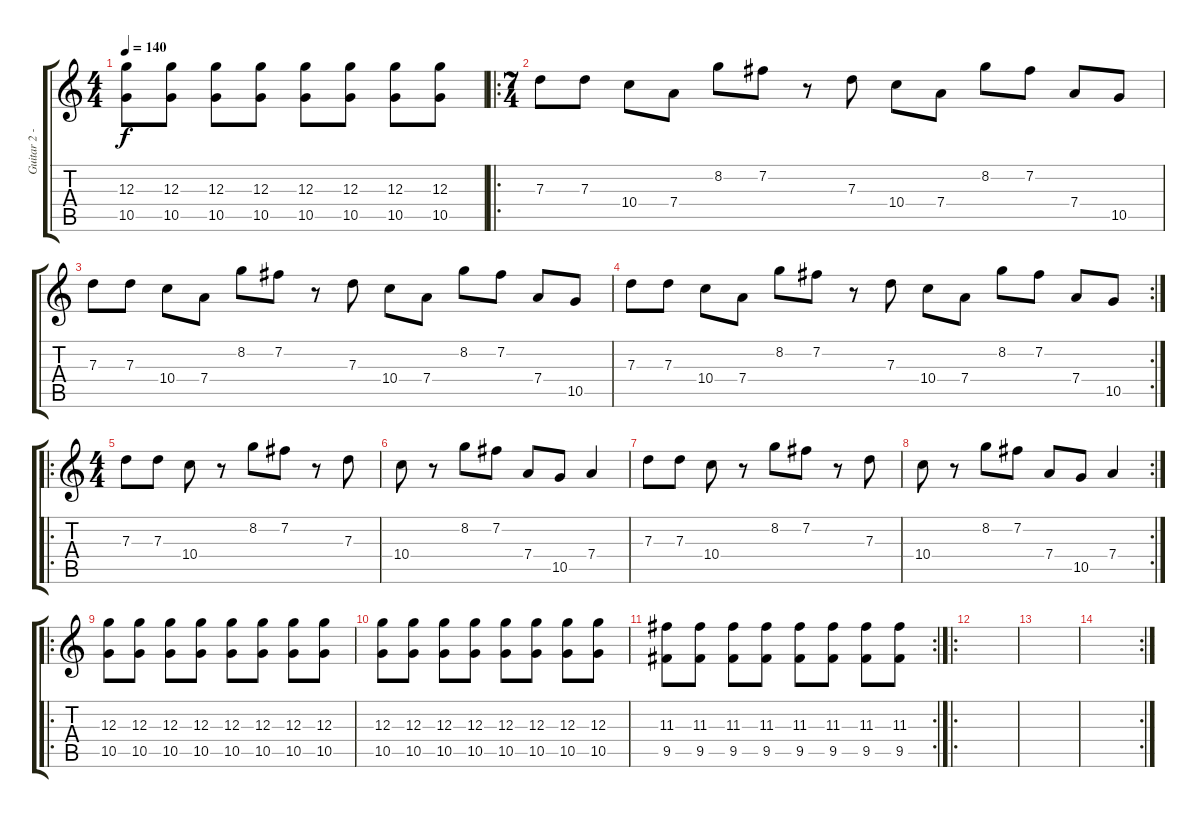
\track ("Guitar 2 - Chris Shiflett" "Guitar 2 -") {instrument electricguitarclean}
\staff {score tabs}
\tuning (E4 B3 G3 D3 A2 E2) {hide}
\ts (4 4)
\tempo 140
\clef g2
\ks c
(12.3 10.5).8{dy f} (12.3 10.5).8 (12.3 10.5).8 (12.3 10.5).8 (12.3 10.5).8 (12.3 10.5).8 (12.3 10.5).8 (12.3 10.5).8 |
\ro
\ts (7 4)
7.3.8 7.3.8 10.4.8 7.4.8 8.2.8 7.2.8 r.8 7.3.8 10.4.8 7.4.8 8.2.8 7.2.8 7.4.8 10.5.8 |
7.3.8 7.3.8 10.4.8 7.4.8 8.2.8 7.2.8 r.8 7.3.8 10.4.8 7.4.8 8.2.8 7.2.8 7.4.8 10.5.8 |
\rc 2
7.3.8 7.3.8 10.4.8 7.4.8 8.2.8 7.2.8 r.8 7.3.8 10.4.8 7.4.8 8.2.8 7.2.8 7.4.8 10.5.8 |
\ro
\ts (4 4)
7.3.8 7.3.8 10.4.8 r.8 8.2.8 7.2.8 r.8 7.3.8 |
10.4.8 r.8 8.2.8 7.2.8 7.4.8 10.5.8 7.4.4 |
7.3.8 7.3.8 10.4.8 r.8 8.2.8 7.2.8 r.8 7.3.8 |
\rc 2
10.4.8 r.8 8.2.8 7.2.8 7.4.8 10.5.8 7.4.4 |
\ro
(12.3 10.5).8 (12.3 10.5).8 (12.3 10.5).8 (12.3 10.5).8 (12.3 10.5).8 (12.3 10.5).8 (12.3 10.5).8 (12.3 10.5).8 |
(12.3 10.5).8 (12.3 10.5).8 (12.3 10.5).8 (12.3 10.5).8 (12.3 10.5).8 (12.3 10.5).8 (12.3 10.5).8 (12.3 10.5).8 |
\rc 2
(11.3 9.5).8 (11.3 9.5).8 (11.3 9.5).8 (11.3 9.5).8 (11.3 9.5).8 (11.3 9.5).8 (11.3 9.5).8 (11.3 9.5).8 |
\ro
|
|
\rc 2
